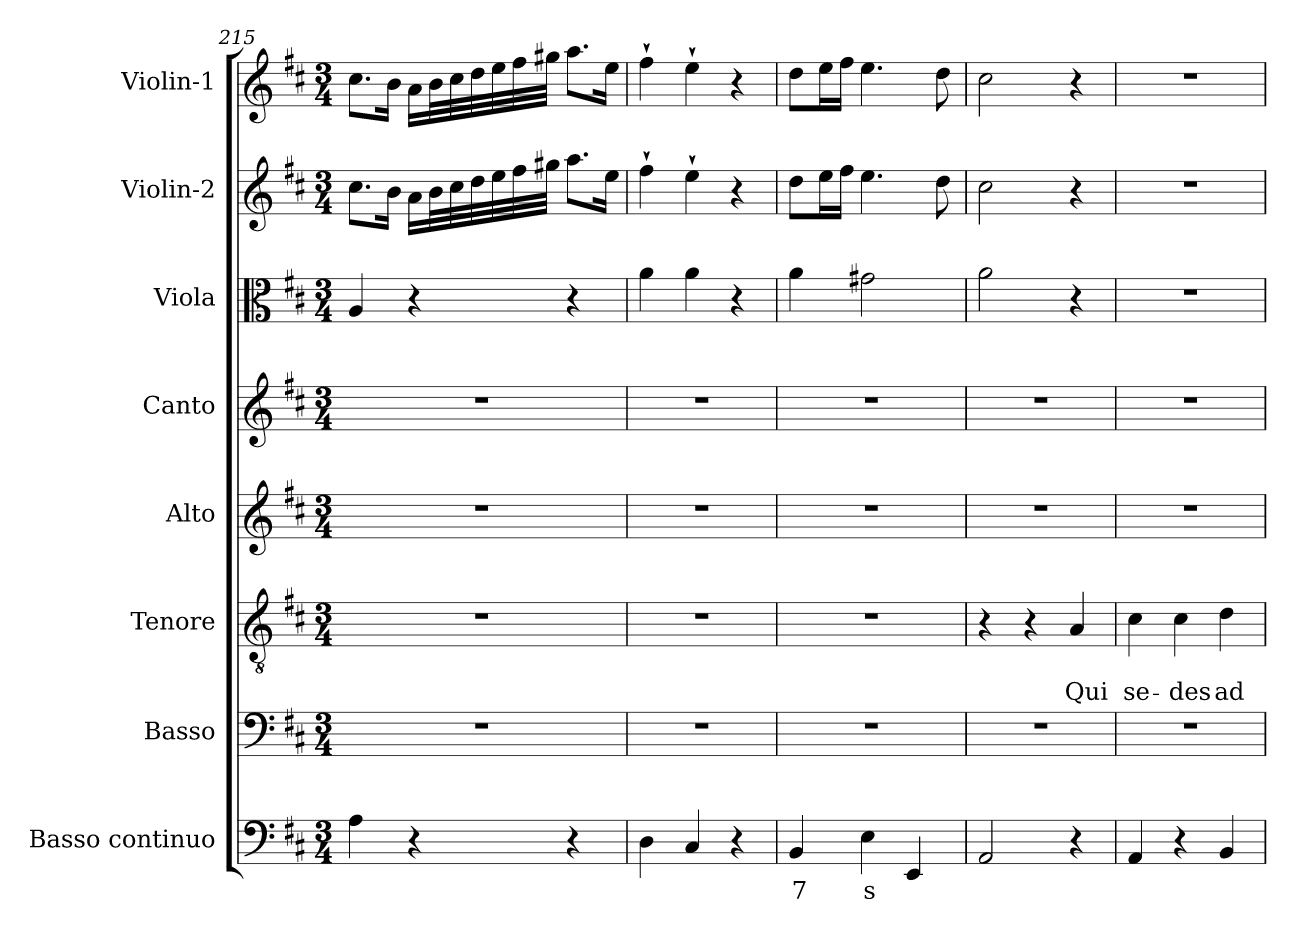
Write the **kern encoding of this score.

**kern	**text	**kern	**kern	**text	**text	**kern	**kern	**kern	**kern	**kern
*part8	*part8	*part7	*part6	*part6	*part6	*part5	*part4	*part3	*part2	*part1
*staff8	*staff8	*staff7	*staff6	*staff6	*staff6	*staff5	*staff4	*staff3	*staff2	*staff1
*I"Basso continuo	*	*I"Basso	*I"Tenore	*	*	*I"Alto	*I"Canto	*I"Viola	*I"Violin-2	*I"Violin-1
*I'BC	*	*I'B	*I'T	*	*	*I'A	*I'C	*I'Va	*I'V2	*I'V1
*clefF4	*	*clefF4	*clefGv2	*	*	*clefG2	*clefG2	*clefC3	*clefG2	*clefG2
*k[f#c#]	*	*k[f#c#]	*k[f#c#]	*	*	*k[f#c#]	*k[f#c#]	*k[f#c#]	*k[f#c#]	*k[f#c#]
*D:	*	*D:	*D:	*	*	*D:	*D:	*D:	*D:	*D:
*M3/4	*	*M3/4	*M3/4	*	*	*M3/4	*M3/4	*M3/4	*M3/4	*M3/4
=215	=215	=215	=215	=215	=215	=215	=215	=215	=215	=215
4A\	.	2.r	2.r	.	.	2.r	2.r	4A/	8.cc#\L	8.cc#\L
.	.	.	.	.	.	.	.	.	16b\Jk	16b\Jk
4r	.	.	.	.	.	.	.	4r	16a\LL	16a\LL
.	.	.	.	.	.	.	.	.	32b\L	32b\L
.	.	.	.	.	.	.	.	.	32cc#\	32cc#\
.	.	.	.	.	.	.	.	.	32dd\	32dd\
.	.	.	.	.	.	.	.	.	32ee\	32ee\
.	.	.	.	.	.	.	.	.	32ff#\	32ff#\
.	.	.	.	.	.	.	.	.	32gg#X\JJJ	32gg#X\JJJ
4r	.	.	.	.	.	.	.	4r	8.aa\L	8.aa\L
.	.	.	.	.	.	.	.	.	16ee\Jk	16ee\Jk
=216	=216	=216	=216	=216	=216	=216	=216	=216	=216	=216
4D\	.	2.r	2.r	.	.	2.r	2.r	4a\	4ff#`>\	4ff#`>\
4C#/	.	.	.	.	.	.	.	4a\	4ee`>\	4ee`>\
4r	.	.	.	.	.	.	.	4r	4r	4r
=217	=217	=217	=217	=217	=217	=217	=217	=217	=217	=217
!	!LO:LY:b	!	!	!	!	!	!	!	!	!
4BB/	7	2.r	2.r	.	.	2.r	2.r	4a\	8dd\L	8dd\L
.	.	.	.	.	.	.	.	.	16ee\L	16ee\L
.	.	.	.	.	.	.	.	.	16ff#\JJ	16ff#\JJ
!	!LO:LY:b	!	!	!	!	!	!	!	!	!
4E\	s	.	.	.	.	.	.	2g#X\	4.ee\	4.ee\
4EE/	.	.	.	.	.	.	.	.	.	.
.	.	.	.	.	.	.	.	.	8dd\	8dd\
=218	=218	=218	=218	=218	=218	=218	=218	=218	=218	=218
2AA/	.	2.r	4r	.	.	2.r	2.r	2a\	2cc#\	2cc#\
.	.	.	4r	.	.	.	.	.	.	.
!	!	!	!	!	!LO:LY:b	!	!	!	!	!
4r	.	.	4A/	.	Qui	.	.	4r	4r	4r
=219	=219	=219	=219	=219	=219	=219	=219	=219	=219	=219
!	!	!	!	!	!LO:LY:b	!	!	!	!	!
4AA/	.	2.r	4c#\	.	se-	2.r	2.r	2.r	2.r	2.r
!	!	!	!	!	!LO:LY:b	!	!	!	!	!
4r	.	.	4c#\	.	-des	.	.	.	.	.
!	!	!	!	!	!LO:LY:b	!	!	!	!	!
4BB/	.	.	4d\	.	ad	.	.	.	.	.
=	=	=	=	=	=	=	=	=	=	=
*-	*-	*-	*-	*-	*-	*-	*-	*-	*-	*-
